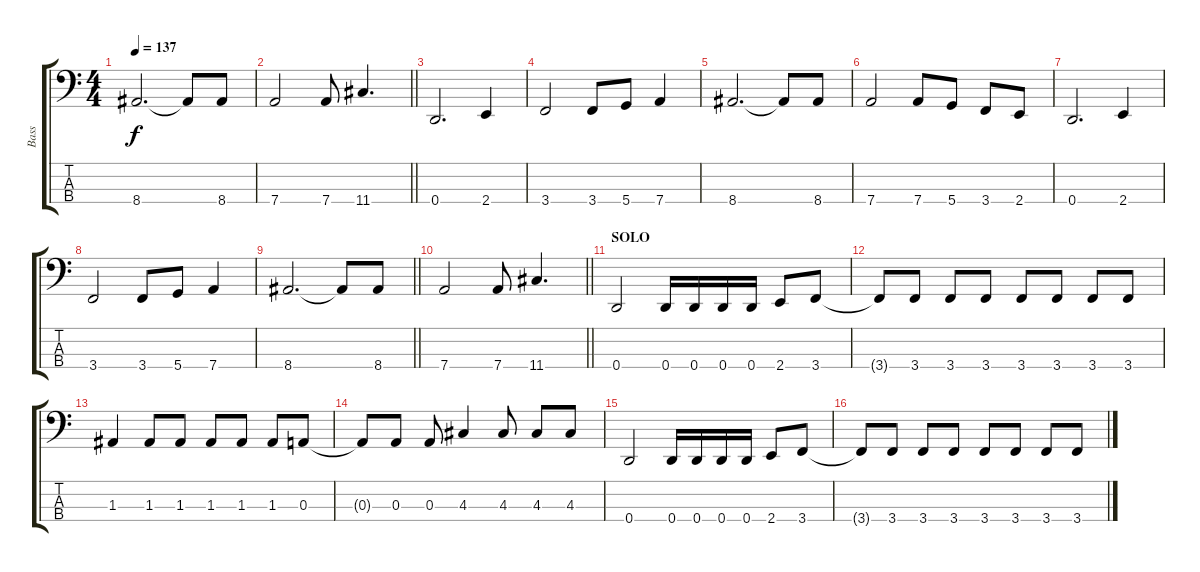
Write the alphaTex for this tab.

\track ("Bass" "Bass") {instrument electricbassfinger}
\staff {score tabs}
\tuning (G2 D2 A1 D1) {hide}
\ts (4 4)
\tempo 137
\clef f4
\ks c
8.4.2{d dy f} 8.4{t}.8 8.4.8 |
\barLineRight lightlight
7.4.2 7.4.8 11.4.4{d} |
0.4.2{d} 2.4.4 |
3.4.2 3.4.8 5.4.8 7.4.4 |
8.4.2{d} 8.4{t}.8 8.4.8 |
7.4.2 7.4.8 5.4.8 3.4.8 2.4.8 |
0.4.2{d} 2.4.4 |
3.4.2 3.4.8 5.4.8 7.4.4 |
\barLineRight lightlight
8.4.2{d} 8.4{t}.8 8.4.8 |
\barLineRight lightlight
7.4.2 7.4.8 11.4.4{d} |
\section ("" "SOLO")
0.4.2 0.4.16 0.4.16 0.4.16 0.4.16 2.4.8 3.4.8 |
3.4{t}.8 3.4.8 3.4.8 3.4.8 3.4.8 3.4.8 3.4.8 3.4.8 |
1.3.4 1.3.8 1.3.8 1.3.8 1.3.8 1.3.8 0.3.8 |
0.3{t}.8 0.3.8 0.3.8 4.3.4 4.3.8 4.3.8 4.3.8 |
0.4.2 0.4.16 0.4.16 0.4.16 0.4.16 2.4.8 3.4.8 |
3.4{t}.8 3.4.8 3.4.8 3.4.8 3.4.8 3.4.8 3.4.8 3.4.8
